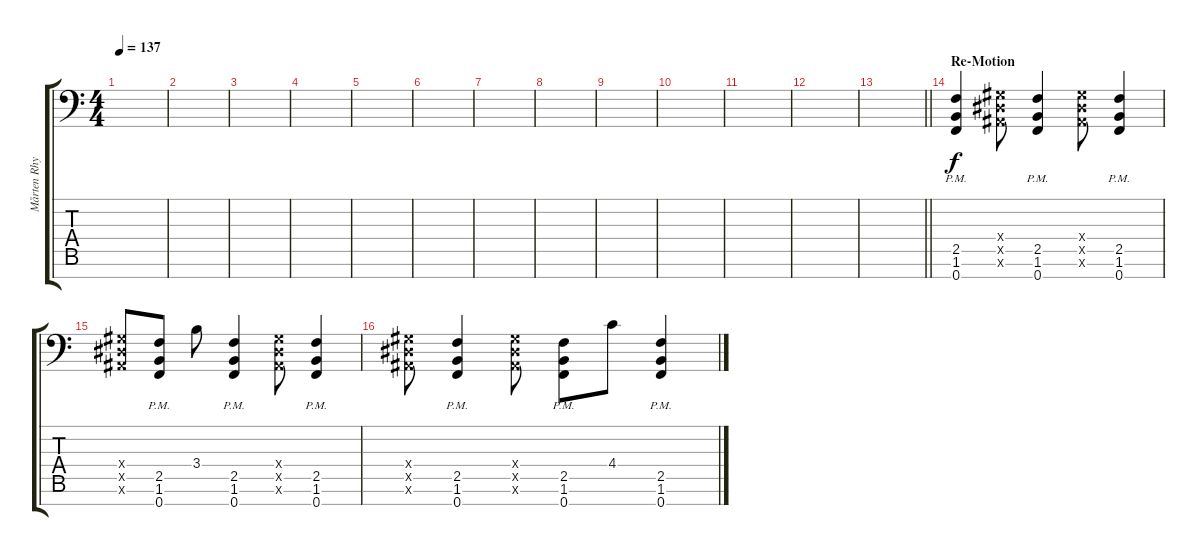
\track ("Mårten Rhythm" "Mårten Rhy") {instrument distortionguitar}
\staff {score tabs}
\tuning (Bb3 Gb3 Db3 Ab2 Eb2 Bb1 F1) {hide}
\ts (4 4)
\tempo 137
\clef f4
\ks c
|
|
|
|
|
|
|
|
|
|
|
|
\barLineRight lightlight
|
\section ("" "Re-Motion")
(2.5{pm} 1.6{pm} 0.7{pm}).4 (0.4{x} 0.5{x} 0.6{x}).8 (2.5{pm} 1.6{pm} 0.7{pm}).4 (0.4{x} 0.5{x} 0.6{x}).8 (2.5{pm} 1.6{pm} 0.7{pm}).4 |
(0.4{x} 0.5{x} 0.6{x}).8 (2.5{pm} 1.6 0.7).8 3.4.8 (2.5{pm} 1.6{pm} 0.7{pm}).4 (0.4{x} 0.5{x} 0.6{x}).8 (2.5{pm} 1.6{pm} 0.7{pm}).4 |
(0.4{x} 0.5{x} 0.6{x}).8 (2.5{pm} 1.6{pm} 0.7{pm}).4 (0.4{x} 0.5{x} 0.6{x}).8 (2.5{pm} 1.6 0.7).8 4.4.8 (2.5{pm} 1.6{pm} 0.7{pm}).4
